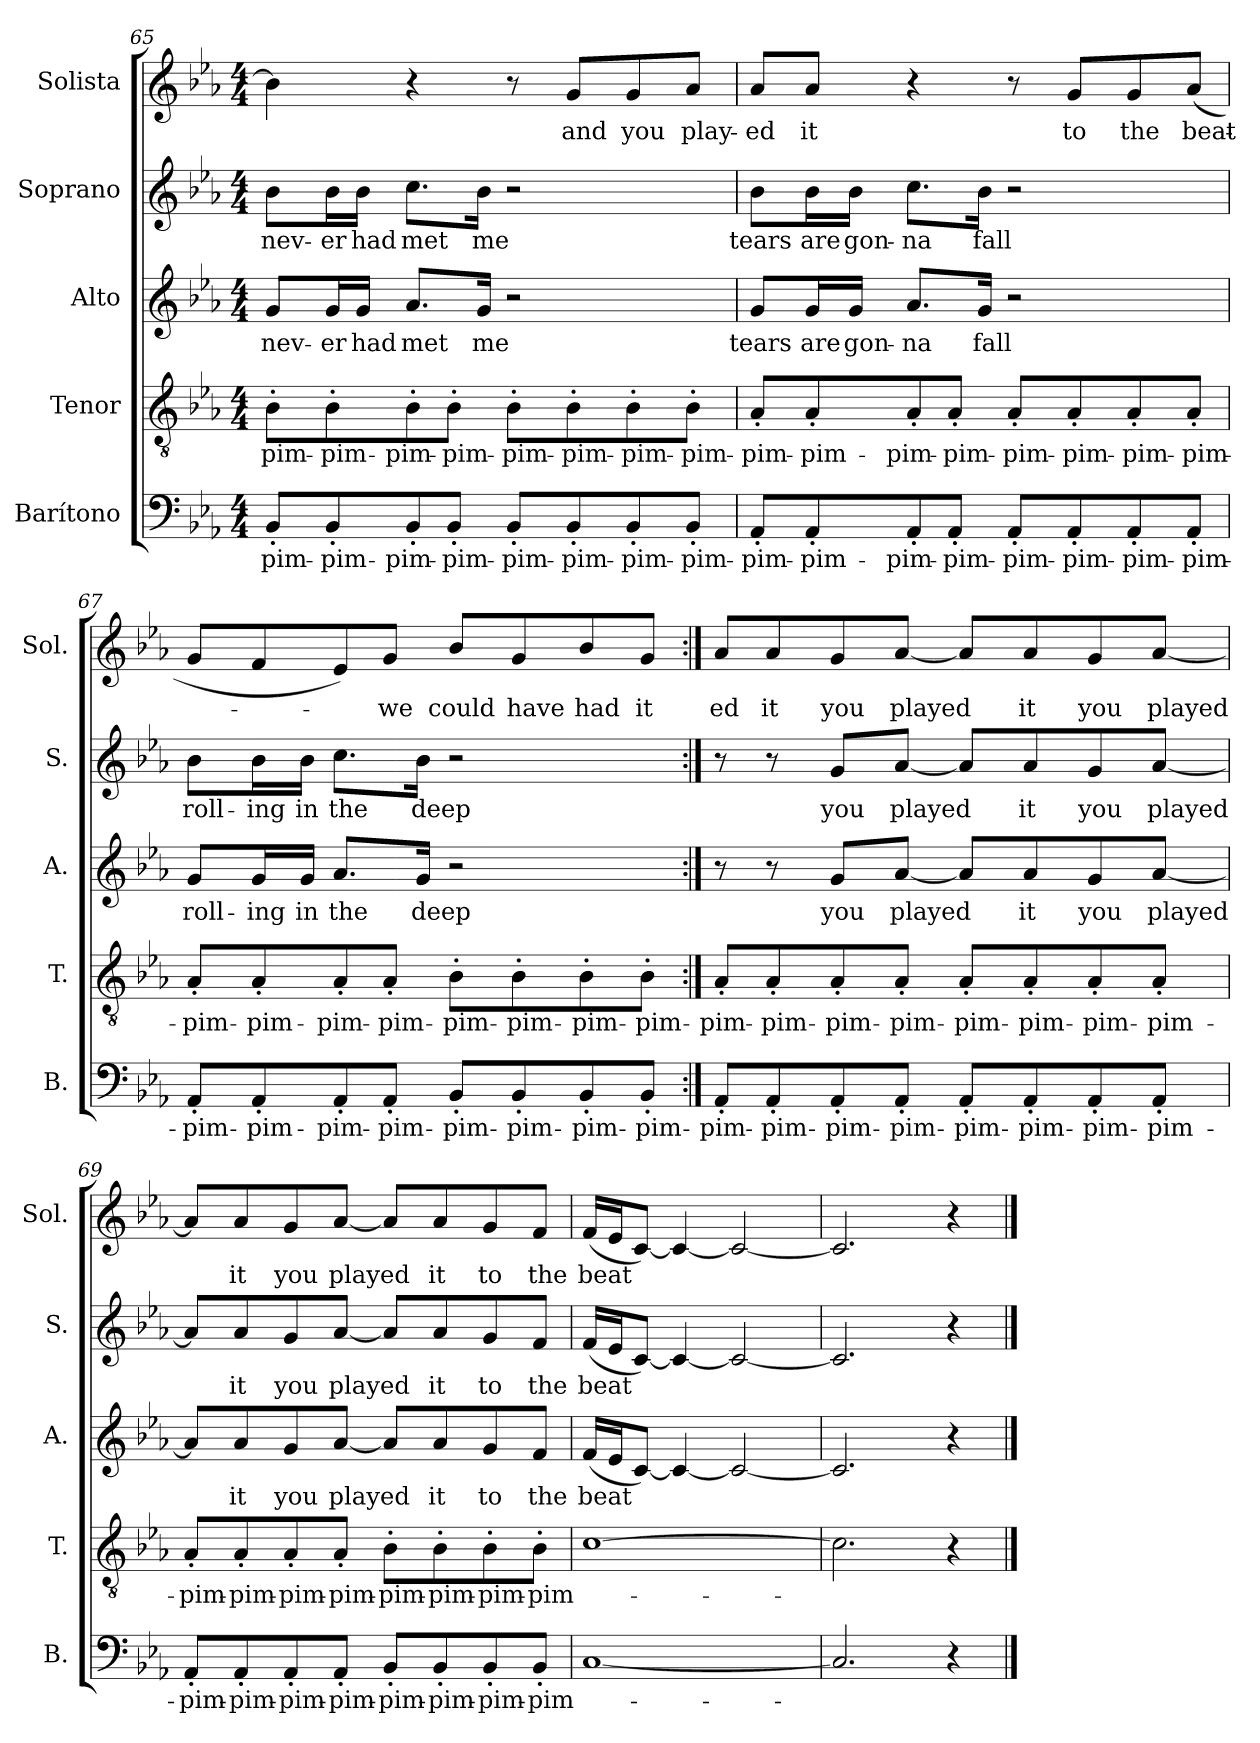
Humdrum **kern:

**kern	**text	**kern	**text	**kern	**text	**kern	**text	**kern	**text
*part5	*part5	*part4	*part4	*part3	*part3	*part2	*part2	*part1	*part1
*staff5	*staff5	*staff4	*staff4	*staff3	*staff3	*staff2	*staff2	*staff1	*staff1
*I"Barítono	*	*I"Tenor	*	*I"Alto	*	*I"Soprano	*	*I"Solista	*
*I'B.	*	*I'T.	*	*I'A.	*	*I'S.	*	*I'Sol.	*
!!LO:PB:g=z
*clefF4	*	*clefGv2	*	*clefG2	*	*clefG2	*	*clefG2	*
*k[b-e-a-]	*	*k[b-e-a-]	*	*k[b-e-a-]	*	*k[b-e-a-]	*	*k[b-e-a-]	*
*M4/4	*	*M4/4	*	*M4/4	*	*M4/4	*	*M4/4	*
=65	=65	=65	=65	=65	=65	=65	=65	=65	=65
8BB-'/L	pim-	8B-'\L	pim-	8g/L	nev-	8b-\L	nev-	4b-\]	.
8BB-'/	-pim-	8B-'\	-pim-	16g/L	-er	16b-\L	-er	.	.
.	.	.	.	16g/JJ	had	16b-\JJ	had	.	.
8BB-'/	-pim-	8B-'\	-pim-	8.a-/L	met	8.cc\L	met	4r	.
8BB-'/J	-pim-	8B-'\J	-pim-	.	.	.	.	.	.
.	.	.	.	16g/Jk	me	16b-\Jk	me	.	.
8BB-'/L	-pim-	8B-'\L	-pim-	2r	.	2r	.	8r	.
8BB-'/	-pim-	8B-'\	-pim-	.	.	.	.	8g/L	and
8BB-'/	-pim-	8B-'\	-pim-	.	.	.	.	8g/	you
8BB-'/J	-pim-	8B-'\J	-pim-	.	.	.	.	8a-/J	play-
=66	=66	=66	=66	=66	=66	=66	=66	=66	=66
8AA-'/L	pim-	8A-'/L	pim-	8g/L	tears	8b-\L	tears	8a-/L	ed
8AA-'/	-pim-	8A-'/	-pim-	16g/L	are	16b-\L	are	8a-/J	it
.	.	.	.	16g/JJ	gon-	16b-\JJ	gon-	.	.
8AA-'/	-pim-	8A-'/	-pim-	8.a-/L	-na	8.cc\L	-na	4r	.
8AA-'/J	-pim-	8A-'/J	-pim-	.	.	.	.	.	.
.	.	.	.	16g/Jk	fall	16b-\Jk	fall	.	.
8AA-'/L	-pim-	8A-'/L	-pim-	2r	.	2r	.	8r	.
8AA-'/	-pim-	8A-'/	-pim-	.	.	.	.	8g/L	to
8AA-'/	-pim-	8A-'/	-pim-	.	.	.	.	8g/	the
8AA-'/J	-pim-	8A-'/J	-pim-	.	.	.	.	(8a-/J	beat-
!!LO:LB:g=z
=67	=67	=67	=67	=67	=67	=67	=67	=67	=67
8AA-'/L	pim-	8A-'/L	pim-	8g/L	roll-	8b-\L	roll-	8g/L	.
8AA-'/	-pim-	8A-'/	-pim-	16g/L	-ing	16b-\L	-ing	8f/	.
.	.	.	.	16g/JJ	in	16b-\JJ	in	.	.
8AA-'/	-pim-	8A-'/	-pim-	8.a-/L	the	8.cc\L	the	8e-/)	.
8AA-'/J	-pim-	8A-'/J	-pim-	.	.	.	.	8g/J	we
.	.	.	.	16g/Jk	deep	16b-\Jk	deep	.	.
8BB-'/L	-pim-	8B-'\L	-pim-	2r	.	2r	.	8b-/L	could
8BB-'/	-pim-	8B-'\	-pim-	.	.	.	.	8g/	have
8BB-'/	-pim-	8B-'\	-pim-	.	.	.	.	8b-/	had
8BB-'/J	-pim-	8B-'\J	-pim-	.	.	.	.	8g/J	it
=68:|!	=68:|!	=68:|!	=68:|!	=68:|!	=68:|!	=68:|!	=68:|!	=68:|!	=68:|!
8AA-'/L	pim-	8A-'/L	pim-	8r	.	8r	.	8a-/L	ed
8AA-'/	-pim-	8A-'/	-pim-	8r	.	8r	.	8a-/	it
8AA-'/	-pim-	8A-'/	-pim-	8g/L	you	8g/L	you	8g/	you
8AA-'/J	-pim-	8A-'/J	-pim-	[8a-/J	played	[8a-/J	played	[8a-/J	played
8AA-'/L	-pim-	8A-'/L	-pim-	8a-/L]	.	8a-/L]	.	8a-/L]	.
8AA-'/	-pim-	8A-'/	-pim-	8a-/	it	8a-/	it	8a-/	it
8AA-'/	-pim-	8A-'/	-pim-	8g/	you	8g/	you	8g/	you
8AA-'/J	-pim-	8A-'/J	-pim-	[8a-/J	played	[8a-/J	played	[8a-/J	played
!!LO:PB:g=z
=69	=69	=69	=69	=69	=69	=69	=69	=69	=69
8AA-'/L	pim-	8A-'/L	pim-	8a-/L]	.	8a-/L]	.	8a-/L]	.
8AA-'/	-pim-	8A-'/	-pim-	8a-/	it	8a-/	it	8a-/	it
8AA-'/	-pim-	8A-'/	-pim-	8g/	you	8g/	you	8g/	you
8AA-'/J	-pim-	8A-'/J	-pim-	[8a-/J	played	[8a-/J	played	[8a-/J	played
8BB-'/L	-pim-	8B-'\L	-pim-	8a-/L]	.	8a-/L]	.	8a-/L]	.
8BB-'/	-pim-	8B-'\	-pim-	8a-/	it	8a-/	it	8a-/	it
8BB-'/	-pim-	8B-'\	-pim-	8g/	to	8g/	to	8g/	to
8BB-'/J	-pim-	8B-'\J	-pim-	8f/J	the	8f/J	the	8f/J	the
=70	=70	=70	=70	=70	=70	=70	=70	=70	=70
[1C	.	[1c	.	(16f/LL	beat	(16f/LL	beat	(16f/LL	beat
.	.	.	.	16e-/J	.	16e-/J	.	16e-/J	.
.	.	.	.	[8c/J)	.	[8c/J)	.	[8c/J)	.
.	.	.	.	4c/_	.	4c/_	.	4c/_	.
.	.	.	.	2c/_	.	2c/_	.	2c/_	.
=71	=71	=71	=71	=71	=71	=71	=71	=71	=71
2.C/]	.	2.c\]	.	2.c/]	.	2.c/]	.	2.c/]	.
4r	.	4r	.	4r	.	4r	.	4r	.
==	==	==	==	==	==	==	==	==	==
*-	*-	*-	*-	*-	*-	*-	*-	*-	*-
